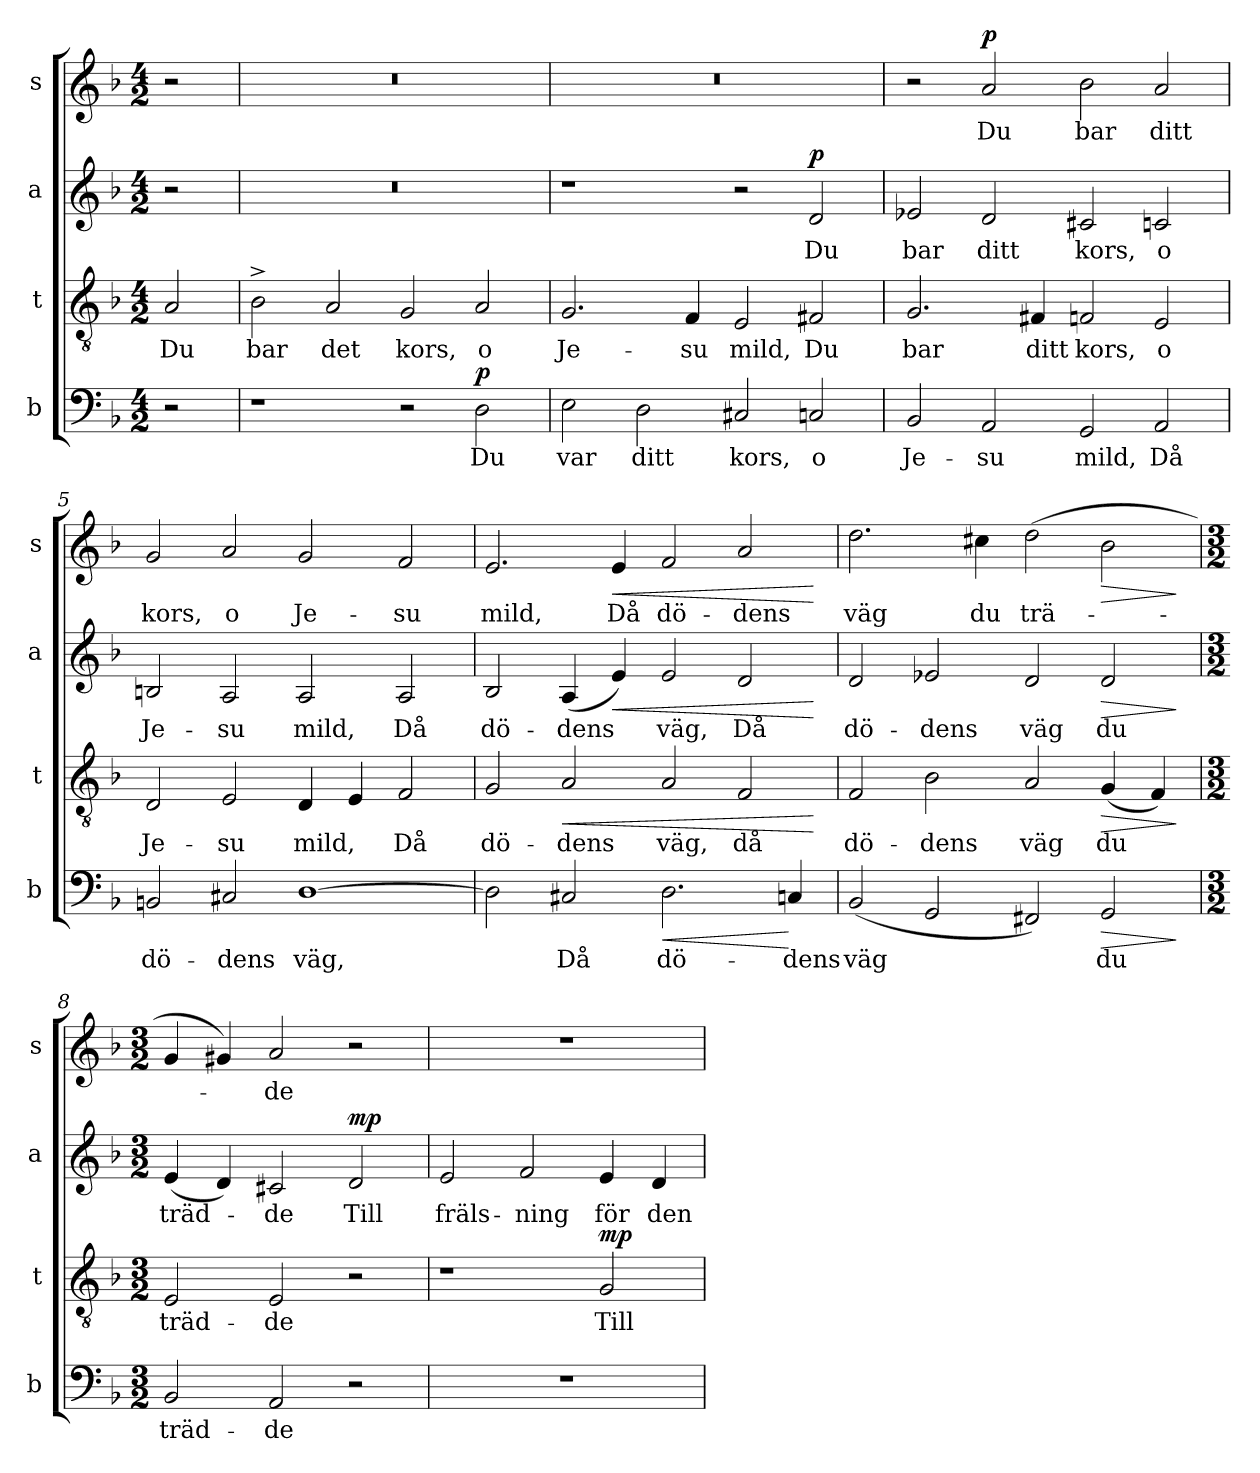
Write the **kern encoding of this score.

**kern	**text	**dynam	**kern	**text	**dynam	**kern	**text	**dynam	**kern	**text	**dynam
*part4	*part4	*part4	*part3	*part3	*part3	*part2	*part2	*part2	*part1	*part1	*part1
*staff4	*staff4	*staff4	*staff3	*staff3	*staff3	*staff2	*staff2	*staff2	*staff1	*staff1	*staff1
*I"b	*	*	*I"t	*	*	*I"a	*	*	*I"s	*	*
*I'b	*	*	*I't	*	*	*I'a	*	*	*I's	*	*
*clefF4	*	*	*clefGv2	*	*	*clefG2	*	*	*clefG2	*	*
*k[b-]	*	*	*k[b-]	*	*	*k[b-]	*	*	*k[b-]	*	*
*d:	*	*	*d:	*	*	*d:	*	*	*d:	*	*
*M4/2	*	*	*M4/2	*	*	*M4/2	*	*	*M4/2	*	*
=1	=1	=1	=1	=1	=1	=1	=1	=1	=1	=1	=1
2r	.	.	2A/	Du	.	2r	.	.	2r	.	.
=2	=2	=2	=2	=2	=2	=2	=2	=2	=2	=2	=2
1r	.	.	2B-^>\	bar	.	0r	.	.	0r	.	.
.	.	.	2A/	det	.	.	.	.	.	.	.
2r	.	.	2G/	kors,	.	.	.	.	.	.	.
!	!	!LO:DY:a	!	!	!	!	!	!	!	!	!
2D\	Du	p	2A/	o	.	.	.	.	.	.	.
=3	=3	=3	=3	=3	=3	=3	=3	=3	=3	=3	=3
2E\	var	.	2.G/	Je-	.	1r	.	.	0r	.	.
2D\	ditt	.	.	.	.	.	.	.	.	.	.
.	.	.	4F/	-su	.	.	.	.	.	.	.
2C#X/	kors,	.	2E/	mild,	.	2r	.	.	.	.	.
!	!	!	!	!	!	!	!	!LO:DY:a	!	!	!
2Cn/	o	.	2F#X/	Du	.	2d/	Du	p	.	.	.
=4	=4	=4	=4	=4	=4	=4	=4	=4	=4	=4	=4
2BB-/	Je-	.	2.G/	bar	.	2e-X/	bar	.	2r	.	.
!	!	!	!	!	!	!	!	!	!	!	!LO:DY:a
2AA/	-su	.	.	.	.	2d/	ditt	.	2a/	Du	p
.	.	.	4F#X/	ditt	.	.	.	.	.	.	.
2GG/	mild,	.	2Fn/	kors,	.	2c#X/	kors,	.	2b-\	bar	.
2AA/	Då	.	2E/	o	.	2cn/	o	.	2a/	ditt	.
=5	=5	=5	=5	=5	=5	=5	=5	=5	=5	=5	=5
2BBn/	dö-	.	2D/	Je-	.	2Bn/	Je-	.	2g/	kors,	.
2C#X/	-dens	.	2E/	-su	.	2A/	-su	.	2a/	o	.
[1D	väg,	.	4D/	mild,	.	2A/	mild,	.	2g/	Je-	.
.	.	.	4E/	.	.	.	.	.	.	.	.
.	.	.	2F/	Då	.	2A/	Då	.	2f/	-su	.
!!LO:LB:g=z
=6	=6	=6	=6	=6	=6	=6	=6	=6	=6	=6	=6
2D\]	.	.	2G/	dö-	.	2B-/	dö-	.	2.e/	mild,	.
!	!	!	!	!	!LO:HP:b	!	!	!	!	!	!
2C#X/	Då	.	2A/	-dens	<	(4A/	-dens	.	.	.	.
!	!	!	!	!	!	!	!	!LO:HP:b	!	!	!LO:HP:b
.	.	.	.	.	.	4e/)	.	<	4e/	Då	<
!	!	!LO:HP:b	!	!	!	!	!	!	!	!	!
2.D\	dö-	<	2A/	väg,	.	2e/	väg,	.	2f/	dö-	.
.	.	.	2F/	då	.	2d/	Då	.	2a/	-dens	.
4Cn/	-dens	[	.	.	.	.	.	.	.	.	.
.	.	.	.	.	[	.	.	[	.	.	[
=7	=7	=7	=7	=7	=7	=7	=7	=7	=7	=7	=7
(2BB-/	väg	.	2F/	dö-	.	2d/	dö-	.	2.dd\	väg	.
2GG/	.	.	2B-\	-dens	.	2e-X/	-dens	.	.	.	.
.	.	.	.	.	.	.	.	.	4cc#X\	du	.
2FF#X/)	.	.	2A/	väg	.	2d/	väg	.	(2dd\	trä-	.
!	!	!LO:HP:b	!	!	!LO:HP:b	!	!	!LO:HP:b	!	!	!LO:HP:b
2GG/	du	>	(4G/	du	>	2d/	du	>	2b-\	.	>
.	.	.	4F/)	.	.	.	.	.	.	.	.
.	.	]	.	.	]	.	.	]	.	.	]
=8	=8	=8	=8	=8	=8	=8	=8	=8	=8	=8	=8
*M3/2	*	*	*M3/2	*	*	*M3/2	*	*	*M3/2	*	*
2BB-/	träd-	.	2E/	träd-	.	(4e/	träd-	.	4g/	.	.
.	.	.	.	.	.	4d/)	.	.	4g#X/)	.	.
2AA/	-de	.	2E/	-de	.	2c#X/	-de	.	2a/	-de	.
!	!	!	!	!	!	!	!	!LO:DY:a	!	!	!
2r	.	.	2r	.	.	2d/	Till	mp	2r	.	.
=9	=9	=9	=9	=9	=9	=9	=9	=9	=9	=9	=9
1.r	.	.	1r	.	.	2e/	fräls-	.	1.r	.	.
.	.	.	.	.	.	2f/	-ning	.	.	.	.
!	!	!	!	!	!LO:DY:a	!	!	!	!	!	!
.	.	.	2G/	Till	mp	4e/	för	.	.	.	.
.	.	.	.	.	.	4d/	den	.	.	.	.
=	=	=	=	=	=	=	=	=	=	=	=
*-	*-	*-	*-	*-	*-	*-	*-	*-	*-	*-	*-
